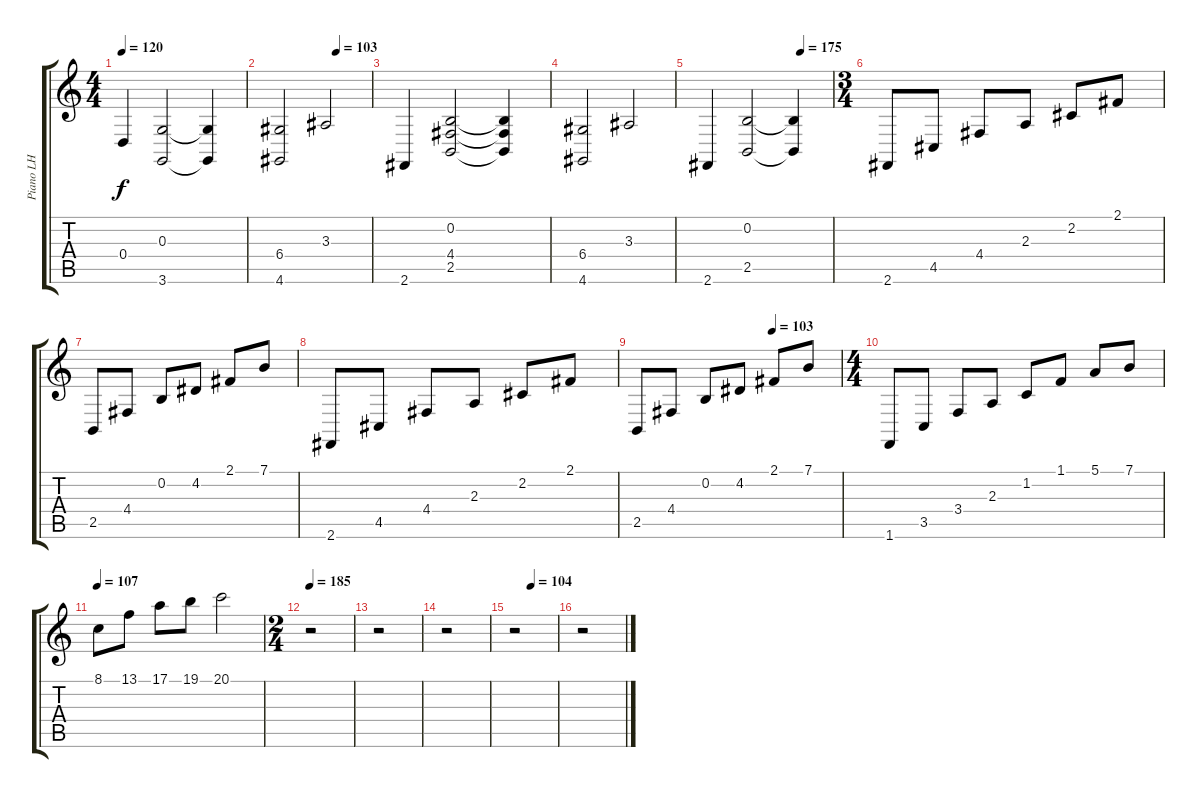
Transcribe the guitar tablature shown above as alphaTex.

\track ("Piano LH" "Piano LH") {instrument acousticgrandpiano}
\staff {score tabs}
\tuning (E4 B3 G3 D3 A2 E2) {hide}
\ts (4 4)
\tempo 120
\clef g2
\ks c
0.4.4{dy f} (0.3 3.6).2 (0.3{t} 3.6{t}).4 |
\tempo (103 0.625)
(6.4 4.6).2 3.3.2 |
2.6.4 (0.2 4.4 2.5).2 (0.2{t} 4.4{t} 2.5{t}).4 |
(6.4 4.6).2 3.3.2 |
\tempo (175 0.75)
2.6.4 (0.2 2.5).2 (0.2{t} 2.5{t}).4 |
\ts (3 4)
2.6.8 4.5.8 4.4.8 2.3.8 2.2.8 2.1.8 |
2.5.8 4.4.8 0.2.8 4.2.8 2.1.8 7.1.8 |
2.6.8 4.5.8 4.4.8 2.3.8 2.2.8 2.1.8 |
\tempo (103 0.6666666666666666)
2.5.8 4.4.8 0.2.8 4.2.8 2.1.8 7.1.8 |
\ts (4 4)
1.6.8 3.5.8 3.4.8 2.3.8 1.2.8 1.1.8 5.1.8 7.1.8 |
\tempo 107
8.1.8 13.1.8 17.1.8 19.1.8 20.1.2 |
\ts (2 4)
\tempo 185
r.2 |
r.2 |
r.2 |
\tempo (104 0.4)
r.2 |
r.2
